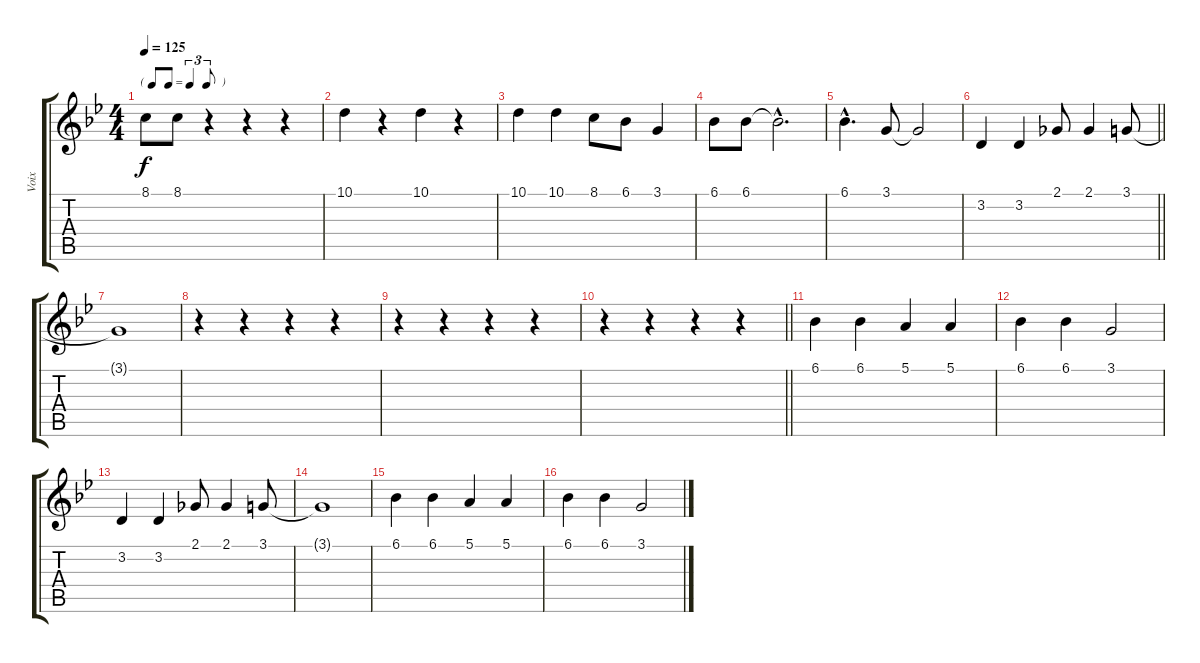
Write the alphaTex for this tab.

\track ("Voix" "Voix") {instrument sopranosax}
\staff {score tabs}
\tuning (E4 B3 G3 D3 A2 E2) {hide}
\ts (4 4)
\tf triplet8th
\tempo 125
\clef g2
\ks bb
8.1.8{dy f} 8.1.8 r.4 r.4 r.4 |
10.1.4 r.4 10.1.4 r.4 |
10.1.4 10.1.4 8.1.8 6.1.8 3.1.4 |
6.1.8 6.1.8 6.1{hac t}.2{d} |
6.1{hac}.4{d} 3.1.8 3.1{t}.2 |
\barLineRight lightlight
3.2.4 3.2.4 2.1.8 2.1.4 3.1.8 |
3.1{t}.1 |
r.4 r.4 r.4 r.4 |
r.4 r.4 r.4 r.4 |
\barLineRight lightlight
r.4 r.4 r.4 r.4 |
6.1.4 6.1.4 5.1.4 5.1.4 |
6.1.4 6.1.4 3.1.2 |
3.2.4 3.2.4 2.1.8 2.1.4 3.1.8 |
3.1{t}.1 |
6.1.4 6.1.4 5.1.4 5.1.4 |
6.1.4 6.1.4 3.1.2
